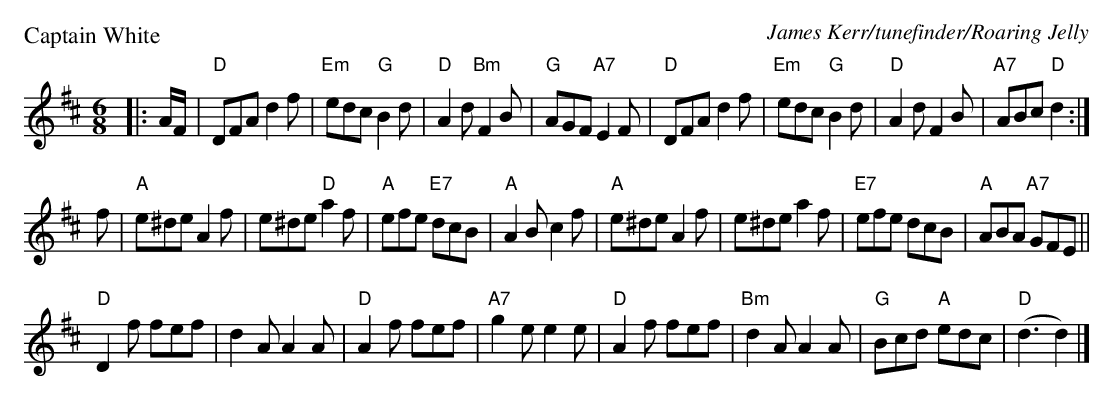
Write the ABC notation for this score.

X:1
P: Captain White
C: James Kerr/tunefinder/Roaring Jelly
M: 6/8
K: D
|: A/F/| "D"DFA d2f| "Em"edc "G"B2d| "D"A2d "Bm"F2B| "G"AGF "A7"E2F|"D"DFA d2f| "Em"edc "G"B2d| "D"A2d F2B| "A7"ABc "D"d2:|
f| "A"e^de A2f| e^de "D"a2f| "A"efe "E7"dcB| "A"A2B c2f|"A"e^de A2f| e^de a2f| "E7"efe dcB| "A"ABA "A7"GFE||
"D"D2f fef| d2A A2A| "D"A2f fef| "A7"g2e e2e|"D"A2f fef| "Bm"d2A A2A| "G"Bcd "A"edc| "D"(d3 d2)|]
